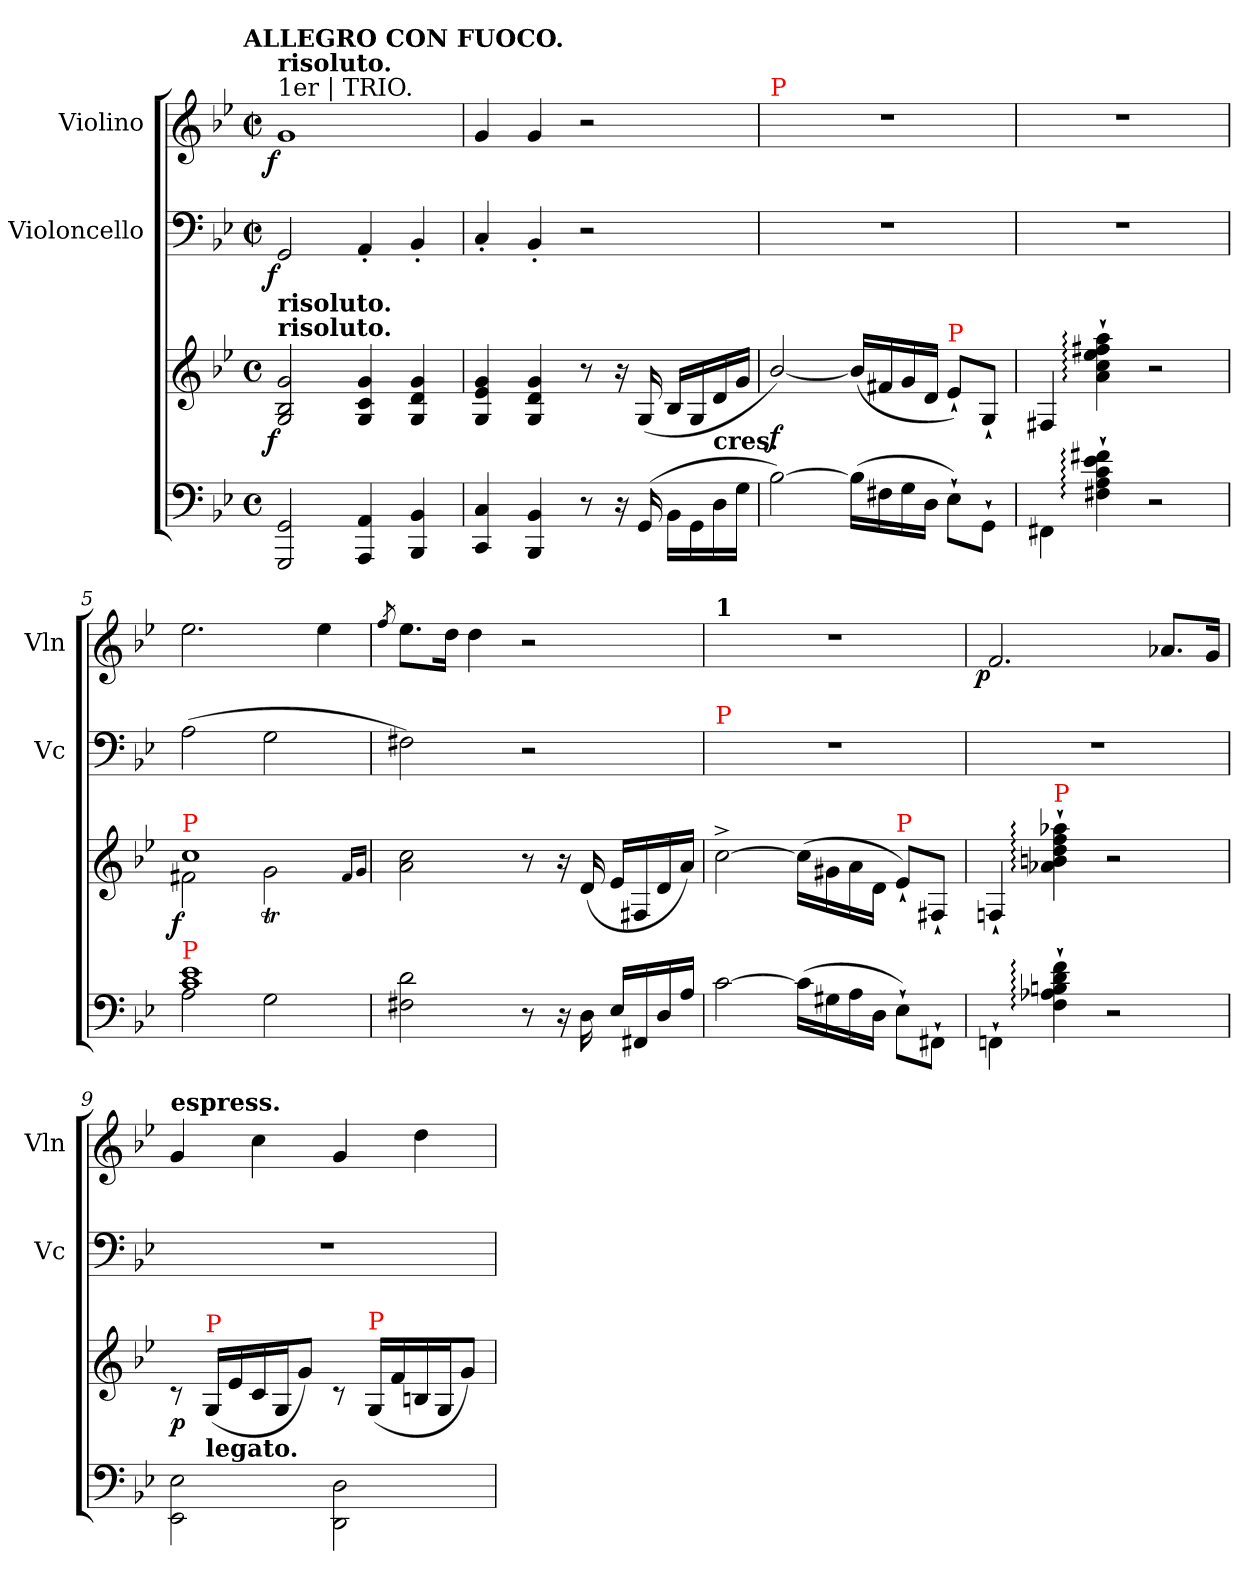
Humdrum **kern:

**kern	**kern	**dynam	**kern	**dynam	**kern	**dynam
*part3	*part3	*part3	*part2	*part2	*part1	*part1
*staff4	*staff3	*staff3/4	*staff2	*staff2	*staff1	*staff1
*	*	*	*I"Violoncello	*	*I"Violino	*
*	*	*	*I'Vc	*	*I'Vln	*
*clefF4	*clefG2	*	*clefF4	*	*clefG2	*
*k[b-e-]	*k[b-e-]	*	*k[b-e-]	*	*k[b-e-]	*
*g:	*g:	*	*g:	*	*g:	*
!!LO:TX:omd:t=ALLEGRO CON FUOCO.
*M4/4	*M4/4	*	*M2/2	*	*M2/2	*
*met(c)	*met(c)	*	*met(c|)	*	*met(c|)	*
*MM138	*MM138	*	*MM138	*	*MM138	*
=1	=1	=1	=1	=1	=1	=1
!	!	!	!	!	!LO:TX:a:t=1er | TRIO.	!
!	!	!	!	!	!LO:TX:a:B:t=risoluto.	!
!	!	!	!LO:TX:b:B:t=risoluto.	!	!	!
!	!LO:TX:a:B:t=risoluto.	!	!	!	!	!
!	!	!LO:DY:rj	!	!LO:DY:rj	!	!LO:DY:rj
2GG 2GGG	2g 2B- 2G	f	2GG	f	1g	f
4AA 4AAA	4g 4c 4G	.	4AA'<	.	.	.
4BB- 4BBB-	4g 4d 4G	.	4BB-'<	.	.	.
=2	=2	=2	=2	=2	=2	=2
4C 4CC	4g 4e- 4G	.	4C'<	.	4g	.
4BB- 4BBB-	4g 4d 4G	.	4BB-'<	.	4g	.
8r	8r	.	2r	.	2r	.
16r	16r	.	.	.	.	.
(16GG	(>16G	.	.	.	.	.
16BB-\LL	16B-LL	.	.	.	.	.
16GG\	16G	.	.	.	.	.
!	!LO:TX:c:B:t=cres.	!	!	!	!	!
16D\	16d	.	.	.	.	.
16G\JJ	16gJJ	.	.	.	.	.
=3	=3	=3	=3	=3	=3	=3
!	!	!	!	!	!LO:TX:a:color=red:t=P	!
[2B-)	[2b-/)	f	1rF	.	1rdd	.
(16B-LL]	(16b-LL]	.	.	.	.	.
16F#X	16f#X	.	.	.	.	.
16G	16g	.	.	.	.	.
16DJJ	16dJJ	.	.	.	.	.
!	!LO:TX:a:color=red:t=P	!	!	!	!	!
8E-`>\L)	8e-`>\L)	.	.	.	.	.
8GG`>J	8G`>/J	.	.	.	.	.
=4	=4	=4	=4	=4	=4	=4
4FF#X\	4F#X/	.	1rF	.	1rdd	.
4f#X:`>\ 4e-:`>\ 4c:`>\ 4A:`>\ 4F#X:`>\	4aa:`>\ 4ff#X:`>\ 4ee-:`>\ 4cc:`>\ 4a:`>\	.	.	.	.	.
2r	2r	.	.	.	.	.
=5	=5	=5	=5	=5	=5	=5
*^	*^	*	*	*	*	*
!	!	!LO:TX:a:color=red:t=P	!	!	!	!	!	!
!LO:TX:a:color=red:t=P	!	!	!	!	!	!	!	!
!	!	!	!	!LO:DY:rj	!	!	!	!
1e- 1c	2A	1cc	2f#X	f	(>2A	.	2.ee-	.
.	2G	.	2gT	.	2G	.	.	.
.	.	.	.	.	.	.	4ee-	.
*v	*v	*	*	*	*	*	*	*
*	*v	*v	*	*	*	*	*
.	16qqf#/LL	.	.	.	.	.
.	16qqg/JJ	.	.	.	.	.
=6	=6	=6	=6	=6	=6	=6
.	.	.	.	.	8qff/	.
2d 2F#X	2cc 2a	.	2F#X)	.	8.ee-L	.
.	.	.	.	.	16ddJk	.
.	.	.	.	.	4dd	.
8r	8r	.	2r	.	2r	.
16r	16r	.	.	.	.	.
16D	(>16d	.	.	.	.	.
16E-LL	16e-LL	.	.	.	.	.
16FF#X	16F#X	.	.	.	.	.
16D	16d	.	.	.	.	.
16AJJ	16aJJ)	.	.	.	.	.
=7	=7	=7	=7	=7	=7	=7
!	!	!	!	!	!LO:TX:a:B:t=1	!
!	!	!	!LO:TX:a:color=red:t=P	!	!	!
[2c	[2cc^<	.	1rF	.	1r	.
(16cLL]	(16cc\LL]	.	.	.	.	.
16G#X	16g#X	.	.	.	.	.
16A	16a	.	.	.	.	.
16DJJ	16dJJ	.	.	.	.	.
!	!LO:TX:a:color=red:t=P	!	!	!	!	!
8E-`>\L)	8e-`>\L)	.	.	.	.	.
8FF#X`>J	8F#X`>/J	.	.	.	.	.
=8	=8	=8	=8	=8	=8	=8
!	!	!	!	!	!	!LO:DY:rj
4FFn`>\	4Fn`>/	.	1rF	.	2.f	p
!	!LO:TX:a:color=red:t=P	!	!	!	!	!
4f:`> 4d:`> 4Bn:`> 4A-X:`> 4F:`>	4aa-X:`> 4ff:`> 4dd:`> 4bn:`> 4a-X:`>	.	.	.	.	.
2r	2r	.	.	.	.	.
.	.	.	.	.	8.a-XL	.
.	.	.	.	.	16gJk	.
=9	=9	=9	=9	=9	=9	=9
!	!	!	!	!	!LO:TX:a:B:t=espress.	!
*^	*	*	*	*	*	*
2E-\ 2EE-\	8ryy	8rc	p	1rF	.	4g	.
!	!	!LO:TX:a:color=red:t=P	!	!	!	!	!
!	!LO:TX:a:B:t=legato.	!	!	!	!	!	!
.	2..ryy	(>16G/LL	.	.	.	.	.
.	.	16e-/	.	.	.	.	.
.	.	16c/	.	.	.	4cc	.
.	.	16G/J	.	.	.	.	.
.	.	8g\J)	.	.	.	.	.
2D\ 2DD\	.	8rc	.	.	.	4g	.
!	!	!LO:TX:a:color=red:t=P	!	!	!	!	!
.	.	(>16G/LL	.	.	.	.	.
.	.	16f/	.	.	.	.	.
.	.	16Bn/	.	.	.	4dd	.
.	.	16G/J	.	.	.	.	.
.	.	8g\J)	.	.	.	.	.
*v	*v	*	*	*	*	*	*
=	=	=	=	=	=	=
*-	*-	*-	*-	*-	*-	*-
